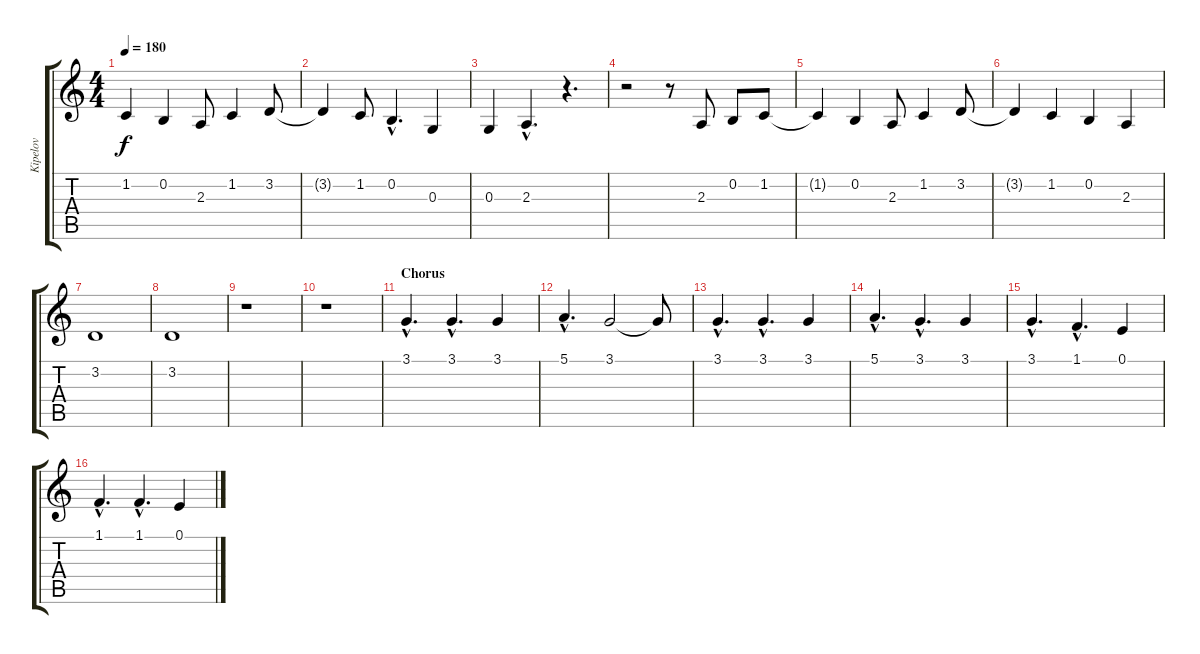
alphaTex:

\track ("Kipelov" "Kipelov") {instrument tenorsax}
\staff {score tabs}
\tuning (E4 B3 G3 D3 A2 E2) {hide}
\ts (4 4)
\tempo 180
\clef g2
\ks c
1.2{t}.4{dy f} 0.2.4 2.3.8 1.2.4 3.2.8 |
3.2{t}.4 1.2.8 0.2{hac}.4{d} 0.3.4 |
0.3.4 2.3{hac}.4{d} r.4{d} |
r.2 r.8 2.3.8 0.2.8 1.2.8 |
1.2{t}.4 0.2.4 2.3.8 1.2.4 3.2.8 |
3.2{t}.4 1.2.4 0.2.4 2.3.4 |
3.2.1 |
3.2.1 |
r.1 |
r.1 |
\section ("" "Chorus")
3.1{hac}.4{d} 3.1{hac}.4{d} 3.1.4 |
5.1{hac}.4{d} 3.1.2 3.1{t}.8 |
3.1{hac}.4{d} 3.1{hac}.4{d} 3.1.4 |
5.1{hac}.4{d} 3.1{hac}.4{d} 3.1.4 |
3.1{hac}.4{d} 1.1{hac}.4{d} 0.1.4 |
1.1{hac}.4{d} 1.1{hac}.4{d} 0.1.4
